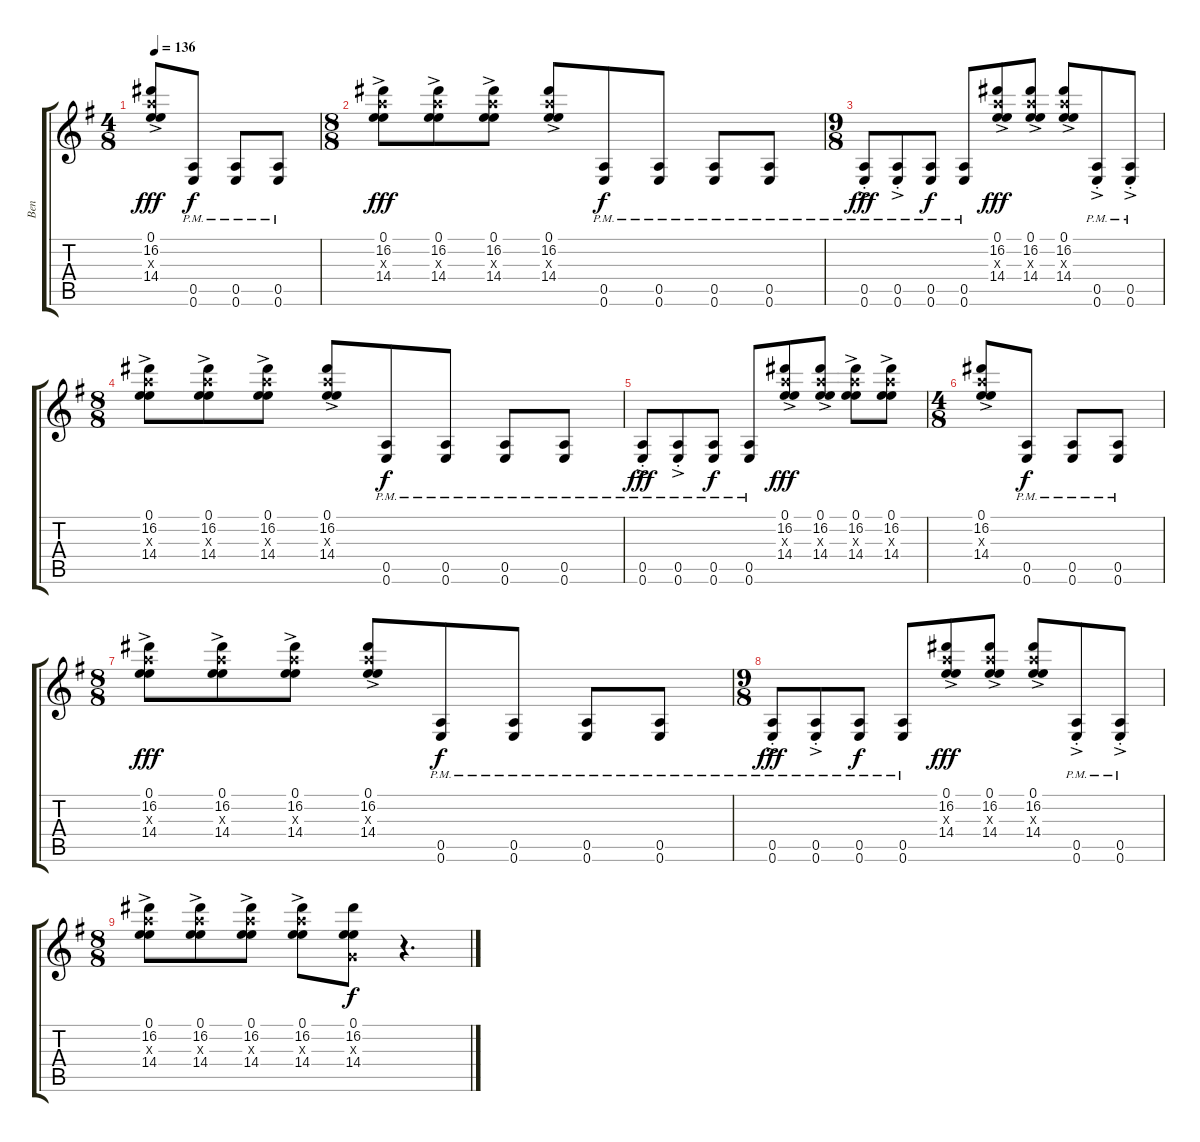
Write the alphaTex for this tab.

\track ("Ben" "Ben") {instrument distortionguitar}
\staff {score tabs}
\tuning (E4 B3 G3 D3 A2 E2) {hide}
\ts (4 8)
\tempo 136
\clef g2
\ks g
(0.1{ac} 16.2{ac} 14.3{ac x} 14.4{ac}).8{dy fff} (0.5{pm} 0.6{pm}).8{dy f} (0.5{pm} 0.6{pm}).8 (0.5{pm} 0.6{pm}).8 |
\ts (8 8)
(0.1{ac} 16.2{ac} 14.3{ac x} 14.4{ac}).8{dy fff} (0.1{ac} 16.2{ac} 14.3{ac x} 14.4{ac}).8 (0.1{ac} 16.2{ac} 14.3{ac x} 14.4{ac}).8 (0.1{ac} 16.2{ac} 14.3{ac x} 14.4{ac}).8 (0.5{pm} 0.6{pm}).8{dy f} (0.5{pm} 0.6{pm}).8 (0.5{pm} 0.6{pm}).8 (0.5{pm} 0.6{pm}).8 |
\ts (9 8)
(0.5{ac pm st} 0.6{ac pm st}).8{dy fff} (0.5{ac pm st} 0.6{ac pm st}).8 (0.5{pm} 0.6{pm}).8{dy f} (0.5{pm} 0.6{pm}).8 (0.1{ac} 16.2{ac} 14.3{ac x} 14.4{ac}).8{dy fff} (0.1{ac} 16.2{ac} 14.3{ac x} 14.4{ac}).8 (0.1{ac} 16.2{ac} 14.3{ac x} 14.4{ac}).8 (0.5{ac pm st} 0.6{ac pm st}).8 (0.5{ac pm st} 0.6{ac pm st}).8 |
\ts (8 8)
(0.1{ac} 16.2{ac} 14.3{ac x} 14.4{ac}).8 (0.1{ac} 16.2{ac} 14.3{ac x} 14.4{ac}).8 (0.1{ac} 16.2{ac} 14.3{ac x} 14.4{ac}).8 (0.1{ac} 16.2{ac} 14.3{ac x} 14.4{ac}).8 (0.5{pm} 0.6{pm}).8{dy f} (0.5{pm} 0.6{pm}).8 (0.5{pm} 0.6{pm}).8 (0.5{pm} 0.6{pm}).8 |
(0.5{ac pm st} 0.6{ac pm st}).8{dy fff} (0.5{ac pm st} 0.6{ac pm st}).8 (0.5{pm} 0.6{pm}).8{dy f} (0.5{pm} 0.6{pm}).8 (0.1{ac} 16.2{ac} 14.3{ac x} 14.4{ac}).8{dy fff} (0.1{ac} 16.2{ac} 14.3{ac x} 14.4{ac}).8 (0.1{ac} 16.2{ac} 14.3{ac x} 14.4{ac}).8 (0.1{ac} 16.2{ac} 14.3{ac x} 14.4{ac}).8 |
\ts (4 8)
(0.1{ac} 16.2{ac} 14.3{ac x} 14.4{ac}).8 (0.5{pm} 0.6{pm}).8{dy f} (0.5{pm} 0.6{pm}).8 (0.5{pm} 0.6{pm}).8 |
\ts (8 8)
(0.1{ac} 16.2{ac} 14.3{ac x} 14.4{ac}).8{dy fff} (0.1{ac} 16.2{ac} 14.3{ac x} 14.4{ac}).8 (0.1{ac} 16.2{ac} 14.3{ac x} 14.4{ac}).8 (0.1{ac} 16.2{ac} 14.3{ac x} 14.4{ac}).8 (0.5{pm} 0.6{pm}).8{dy f} (0.5{pm} 0.6{pm}).8 (0.5{pm} 0.6{pm}).8 (0.5{pm} 0.6{pm}).8 |
\ts (9 8)
(0.5{ac pm st} 0.6{ac pm st}).8{dy fff} (0.5{ac pm st} 0.6{ac pm st}).8 (0.5{pm} 0.6{pm}).8{dy f} (0.5{pm} 0.6{pm}).8 (0.1{ac} 16.2{ac} 14.3{ac x} 14.4{ac}).8{dy fff} (0.1{ac} 16.2{ac} 14.3{ac x} 14.4{ac}).8 (0.1{ac} 16.2{ac} 14.3{ac x} 14.4{ac}).8 (0.5{ac pm st} 0.6{ac pm st}).8 (0.5{ac pm st} 0.6{ac pm st}).8 |
\ts (8 8)
(0.1{ac} 16.2{ac} 14.3{ac x} 14.4{ac}).8 (0.1{ac} 16.2{ac} 14.3{ac x} 14.4{ac}).8 (0.1{ac} 16.2{ac} 14.3{ac x} 14.4{ac}).8 (0.1{ac} 16.2{ac} 14.3{ac x} 14.4{ac}).8 (0.1 16.2 0.3{x} 14.4).8{dy f} r.4{d}
